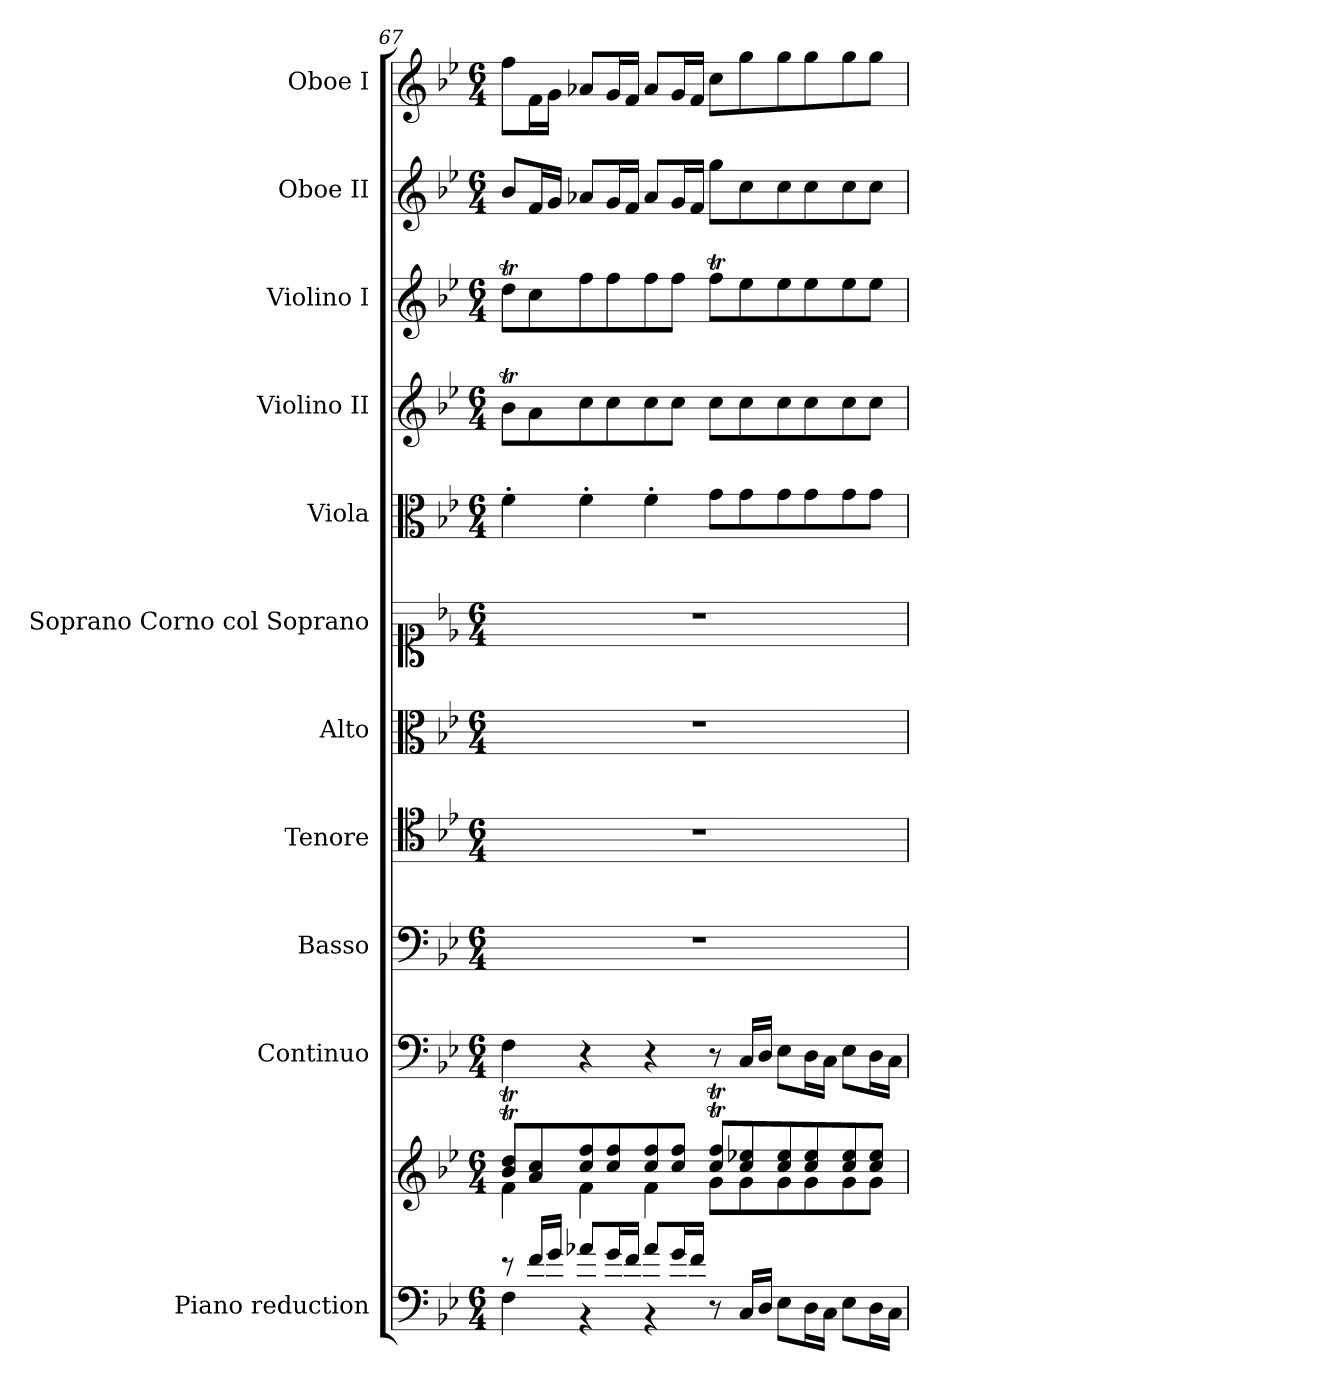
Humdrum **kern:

**kern	**kern	**kern	**kern	**kern	**kern	**kern	**kern	**kern	**kern	**kern	**kern
*part11	*part11	*part10	*part9	*part8	*part7	*part6	*part5	*part4	*part3	*part2	*part1
*staff12	*staff11	*staff10	*staff9	*staff8	*staff7	*staff6	*staff5	*staff4	*staff3	*staff2	*staff1
*I"Piano reduction	*	*I"Continuo	*I"Basso	*I"Tenore	*I"Alto	*I"Soprano Corno col Soprano	*I"Viola	*I"Violino II	*I"Violino I	*I"Oboe II	*I"Oboe I
*I'Pno	*	*	*	*	*	*	*I'Vla	*I'Vln	*I'Vln	*I'Ob	*I'Ob
*clefF4	*clefG2	*clefF4	*clefF4	*clefC4	*clefC3	*clefC1	*clefC3	*clefG2	*clefG2	*clefG2	*clefG2
*k[b-e-]	*k[b-e-]	*k[b-e-]	*k[b-e-]	*k[b-e-]	*k[b-e-]	*k[b-e-]	*k[b-e-]	*k[b-e-]	*k[b-e-]	*k[b-e-]	*k[b-e-]
*M6/4	*M6/4	*M6/4	*M6/4	*M6/4	*M6/4	*M6/4	*M6/4	*M6/4	*M6/4	*M6/4	*M6/4
=67	=67	=67	=67	=67	=67	=67	=67	=67	=67	=67	=67
*^	*^	*	*	*	*	*	*	*	*	*	*
8r	4F\	8b-/T 8dd/TL	4f\	4F\	1.r	1.r	1.r	1.r	4f'\	8b-T\L	8ddt\L	8b-/L	8ff\L
16f/LL	.	8a/ 8cc/	.	.	.	.	.	.	.	8a\	8cc\	16f/L	16f\L
16g/JJ	.	.	.	.	.	.	.	.	.	.	.	16g/JJ	16g\JJ
8a-X/L	4r	8cc/ 8ff/	4f\	4r	.	.	.	.	4f'\	8cc\	8ff\	8a-X/L	8a-X/L
16g/L	.	8cc/ 8ff/	.	.	.	.	.	.	.	8cc\	8ff\	16g/L	16g/L
16f/JJ	.	.	.	.	.	.	.	.	.	.	.	16f/JJ	16f/JJ
8a-/L	4r	8cc/ 8ff/	4f\	4r	.	.	.	.	4f'\	8cc\	8ff\	8a-/L	8a-/L
16g/L	.	8cc/ 8ff/J	.	.	.	.	.	.	.	8cc\J	8ff\J	16g/L	16g/L
16f/JJ	.	.	.	.	.	.	.	.	.	.	.	16f/JJ	16f/JJ
8r	2ryy	8cc/T 8ff/TL	8g\L	8r	.	.	.	.	8g\L	8cc\L	8ffT\L	8gg\L	8cc\L
16C/LL	.	8cc/ 8ee-/	8g\	16C/LL	.	.	.	.	8g\	8cc\	8ee-\	8cc\	8gg\
16D/JJ	.	.	.	16D/JJ	.	.	.	.	.	.	.	.	.
8E-\L	.	8cc/ 8ee-/	8g\	8E-\L	.	.	.	.	8g\	8cc\	8ee-\	8cc\	8gg\
16D\L	.	8cc/ 8ee-/	8g\	16D\L	.	.	.	.	8g\	8cc\	8ee-\	8cc\	8gg\
16C\JJ	.	.	.	16C\JJ	.	.	.	.	.	.	.	.	.
8E-\L	4ryy	8cc/ 8ee-/	8g\	8E-\L	.	.	.	.	8g\	8cc\	8ee-\	8cc\	8gg\
16D\L	.	8cc/ 8ee-/J	8g\J	16D\L	.	.	.	.	8g\J	8cc\J	8ee-\J	8cc\J	8gg\J
16C\JJ	.	.	.	16C\JJ	.	.	.	.	.	.	.	.	.
*v	*v	*	*	*	*	*	*	*	*	*	*	*	*
*	*v	*v	*	*	*	*	*	*	*	*	*	*
=	=	=	=	=	=	=	=	=	=	=	=
*-	*-	*-	*-	*-	*-	*-	*-	*-	*-	*-	*-
